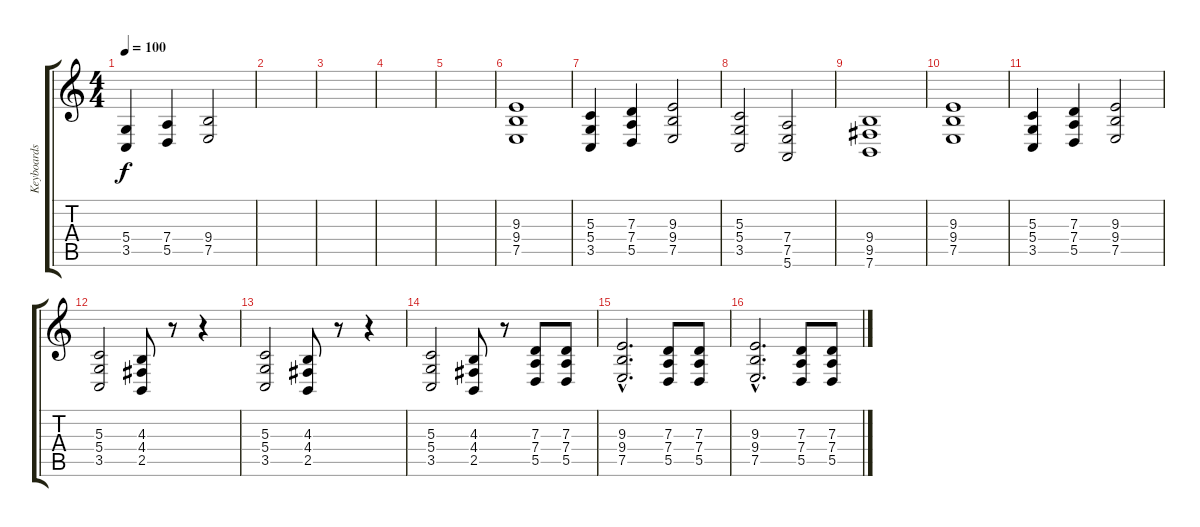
\track ("Keyboards" "Keyboards") {instrument choiraahs}
\staff {score tabs}
\tuning (E4 B3 G3 D3 A2 E2) {hide}
\ts (4 4)
\tempo 100
\clef g2
\ks c
(5.4 3.5).4{dy f} (7.4 5.5).4 (9.4 7.5).2 |
|
|
|
|
(9.3 9.4 7.5).1 |
(5.3 5.4 3.5).4 (7.3 7.4 5.5).4 (9.3 9.4 7.5).2 |
(5.3 5.4 3.5).2 (7.4 7.5 5.6).2 |
(9.4 9.5 7.6).1 |
(9.3 9.4 7.5).1 |
(5.3 5.4 3.5).4 (7.3 7.4 5.5).4 (9.3 9.4 7.5).2 |
(5.3 5.4 3.5).2 (4.3 4.4 2.5).8 r.8 r.4 |
(5.3 5.4 3.5).2 (4.3 4.4 2.5).8 r.8 r.4 |
(5.3 5.4 3.5).2 (4.3 4.4 2.5).8 r.8 (7.3 7.4 5.5).8 (7.3 7.4 5.5).8 |
(9.3{hac} 9.4{hac} 7.5{hac}).2{d} (7.3 7.4 5.5).8 (7.3 7.4 5.5).8 |
(9.3{hac} 9.4{hac} 7.5{hac}).2{d} (7.3 7.4 5.5).8 (7.3 7.4 5.5).8
